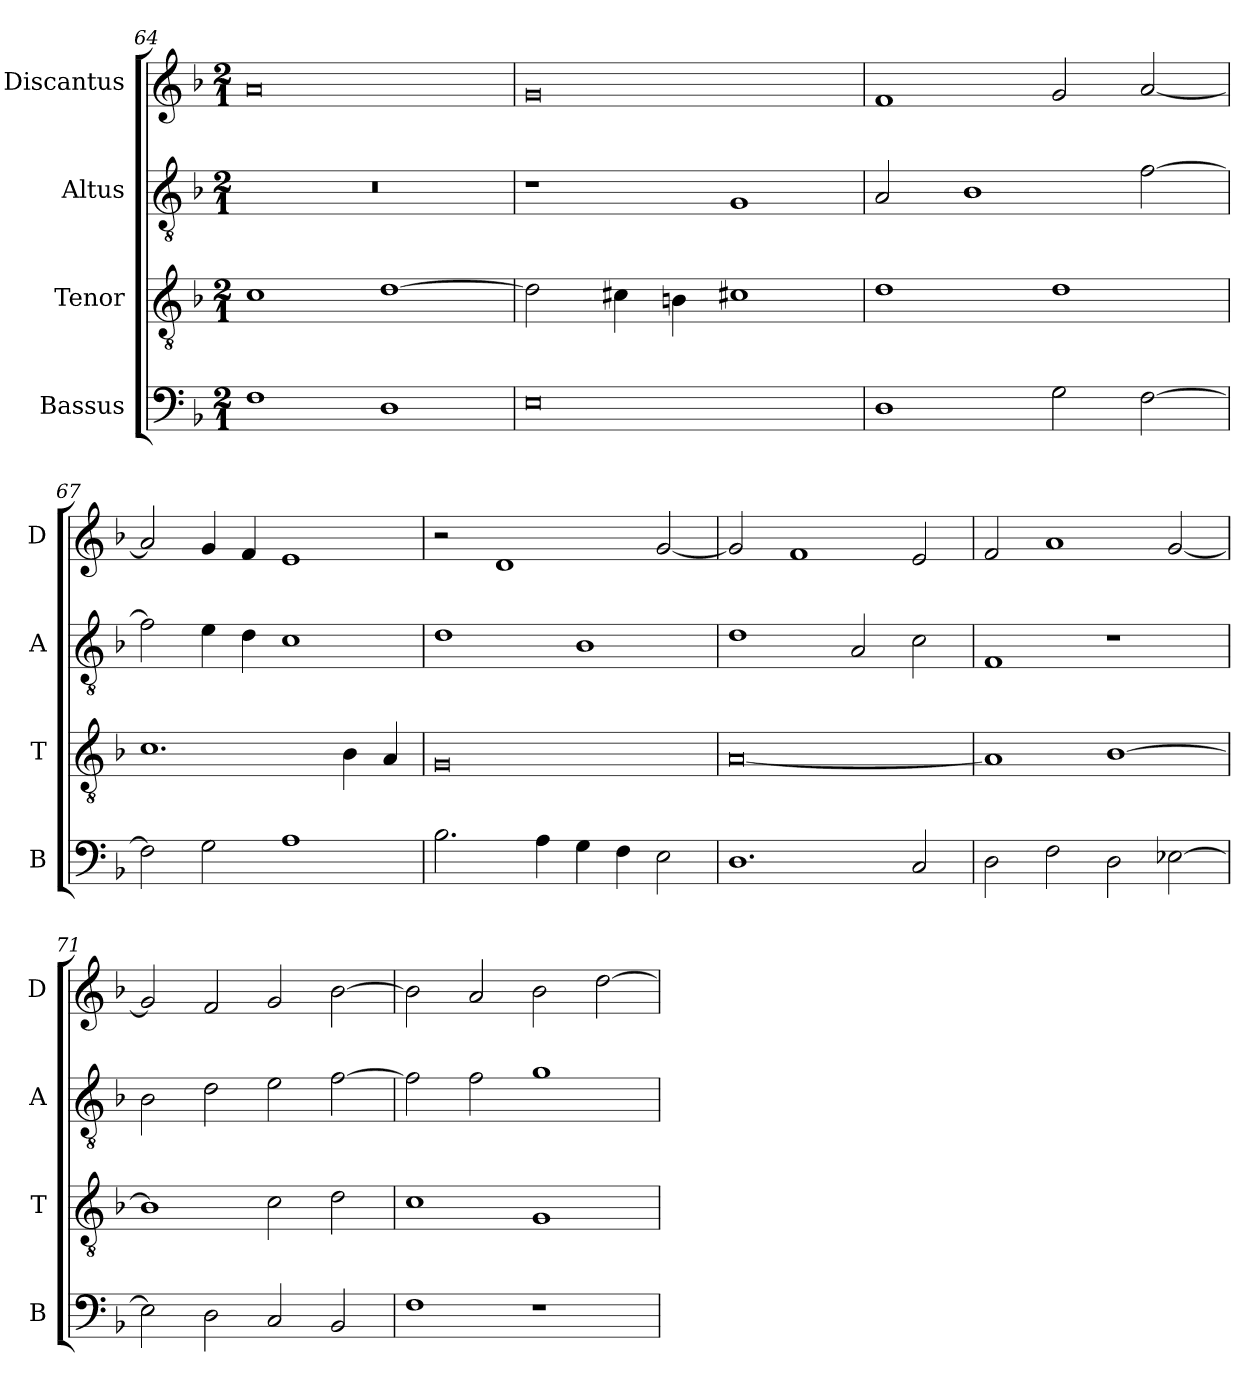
**kern	**kern	**kern	**kern
*part4	*part3	*part2	*part1
*staff4	*staff3	*staff2	*staff1
*I"Bassus	*I"Tenor	*I"Altus	*I"Discantus
*I'B	*I'T	*I'A	*I'D
*clefF4	*clefGv2	*clefGv2	*clefG2
*k[b-]	*k[b-]	*k[b-]	*k[b-]
*M2/1	*M2/1	*M2/1	*M2/1
=64	=64	=64	=64
1F	1c	0r	0a
1D	[1d	.	.
=65	=65	=65	=65
0E	2d\]	1r	0g
.	4c#X\	.	.
.	4Bn\	.	.
.	1c#X	1G	.
=66	=66	=66	=66
1D	1d	2A/	1f
.	.	1B-	.
2G\	1d	.	2g/
[2F\	.	[2f\	[2a/
=67	=67	=67	=67
2F\]	1.c	2f\]	2a/]
2G\	.	4e\	4g/
.	.	4d\	4f/
1A	.	1c	1e
.	4B-\	.	.
.	4A/	.	.
=68	=68	=68	=68
2.B-\	0G	1d	2r
.	.	.	1d
4A\	.	.	.
4G\	.	1B-	.
4F\	.	.	.
2E\	.	.	[2g/
=69	=69	=69	=69
1.D	[0A	1d	2g/]
.	.	.	1f
.	.	2A/	.
2C/	.	2c\	2e/
=70	=70	=70	=70
2D\	1A]	1F	2f/
2F\	.	.	1a
2D\	[1B-	1r	.
[2E-X\	.	.	[2g/
=71	=71	=71	=71
2E-\]	1B-]	2B-\	2g/]
2D\	.	2d\	2f/
2C/	2c\	2e\	2g/
2BB-/	2d\	[2f\	[2b-\
=72	=72	=72	=72
1F	1c	2f\]	2b-\]
.	.	2f\	2a/
1r	1G	1g	2b-\
.	.	.	[2dd\
=	=	=	=
*-	*-	*-	*-
